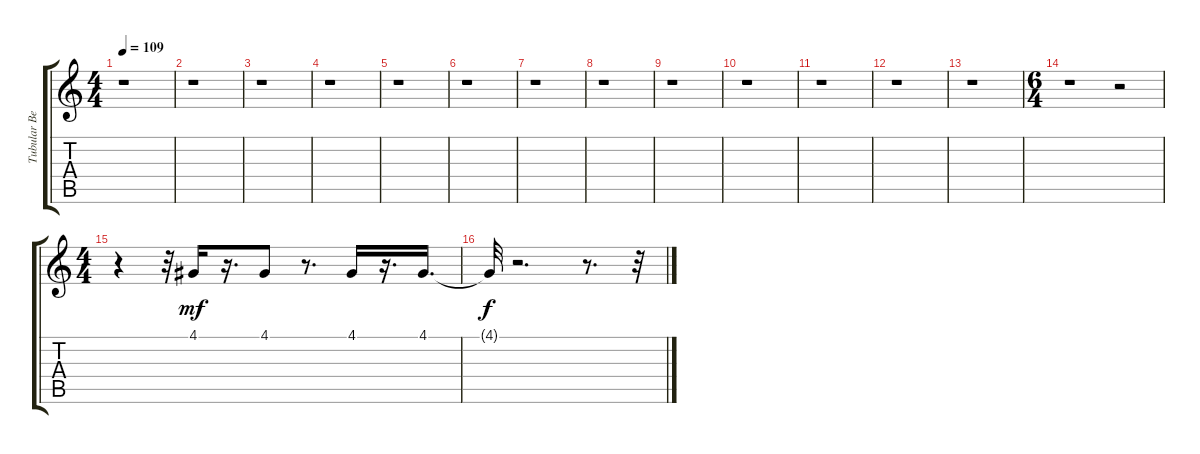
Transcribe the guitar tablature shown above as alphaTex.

\track ("Tubular Bells" "Tubular Be") {solo instrument tubularbells}
\staff {score tabs}
\tuning (E4 B3 G3 D3 A2 E2) {hide}
\ts (4 4)
\tempo 109
\clef g2
\ks c
r.1{dy f} |
r.1 |
r.1 |
r.1 |
r.1 |
r.1 |
r.1 |
r.1 |
r.1 |
r.1 |
r.1 |
r.1 |
r.1 |
\ts (6 4)
r.1 r.2 |
\ts (4 4)
r.4 r.32 4.1.16{dy mf} r.16{d} 4.1.8 r.8{d} 4.1.16 r.16{d} 4.1.16{d} |
4.1{t}.32{dy f} r.2{d} r.8{d} r.32
